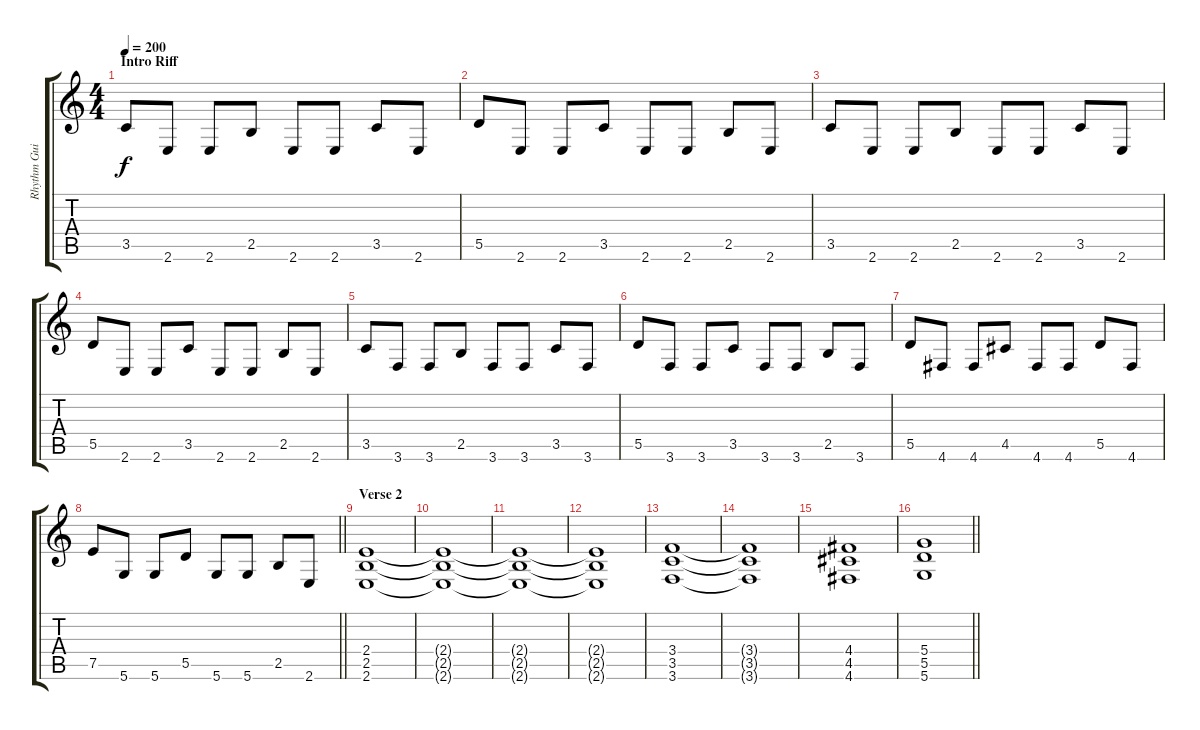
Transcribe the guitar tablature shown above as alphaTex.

\track ("Rhythm Guitar" "Rhythm Gui") {instrument distortionguitar}
\staff {score tabs}
\tuning (E4 B3 G3 D3 A2 D2) {hide}
\ts (4 4)
\section ("" "Intro Riff")
\tempo 200
\clef g2
\ks c
3.5.8{dy f} 2.6.8 2.6.8 2.5.8 2.6.8 2.6.8 3.5.8 2.6.8 |
5.5.8 2.6.8 2.6.8 3.5.8 2.6.8 2.6.8 2.5.8 2.6.8 |
3.5.8 2.6.8 2.6.8 2.5.8 2.6.8 2.6.8 3.5.8 2.6.8 |
5.5.8 2.6.8 2.6.8 3.5.8 2.6.8 2.6.8 2.5.8 2.6.8 |
3.5.8 3.6.8 3.6.8 2.5.8 3.6.8 3.6.8 3.5.8 3.6.8 |
5.5.8 3.6.8 3.6.8 3.5.8 3.6.8 3.6.8 2.5.8 3.6.8 |
5.5.8 4.6.8 4.6.8 4.5.8 4.6.8 4.6.8 5.5.8 4.6.8 |
\barLineRight lightlight
7.5.8 5.6.8 5.6.8 5.5.8 5.6.8 5.6.8 2.5.8 2.6.8 |
\section ("" "Verse 2")
(2.4 2.5 2.6).1 |
(2.4{t} 2.5{t} 2.6{t}).1 |
(2.4{t} 2.5{t} 2.6{t}).1 |
(2.4{t} 2.5{t} 2.6{t}).1 |
(3.4 3.5 3.6).1 |
(3.4{t} 3.5{t} 3.6{t}).1 |
(4.4 4.5 4.6).1 |
\barLineRight lightlight
(5.4 5.5 5.6).1
